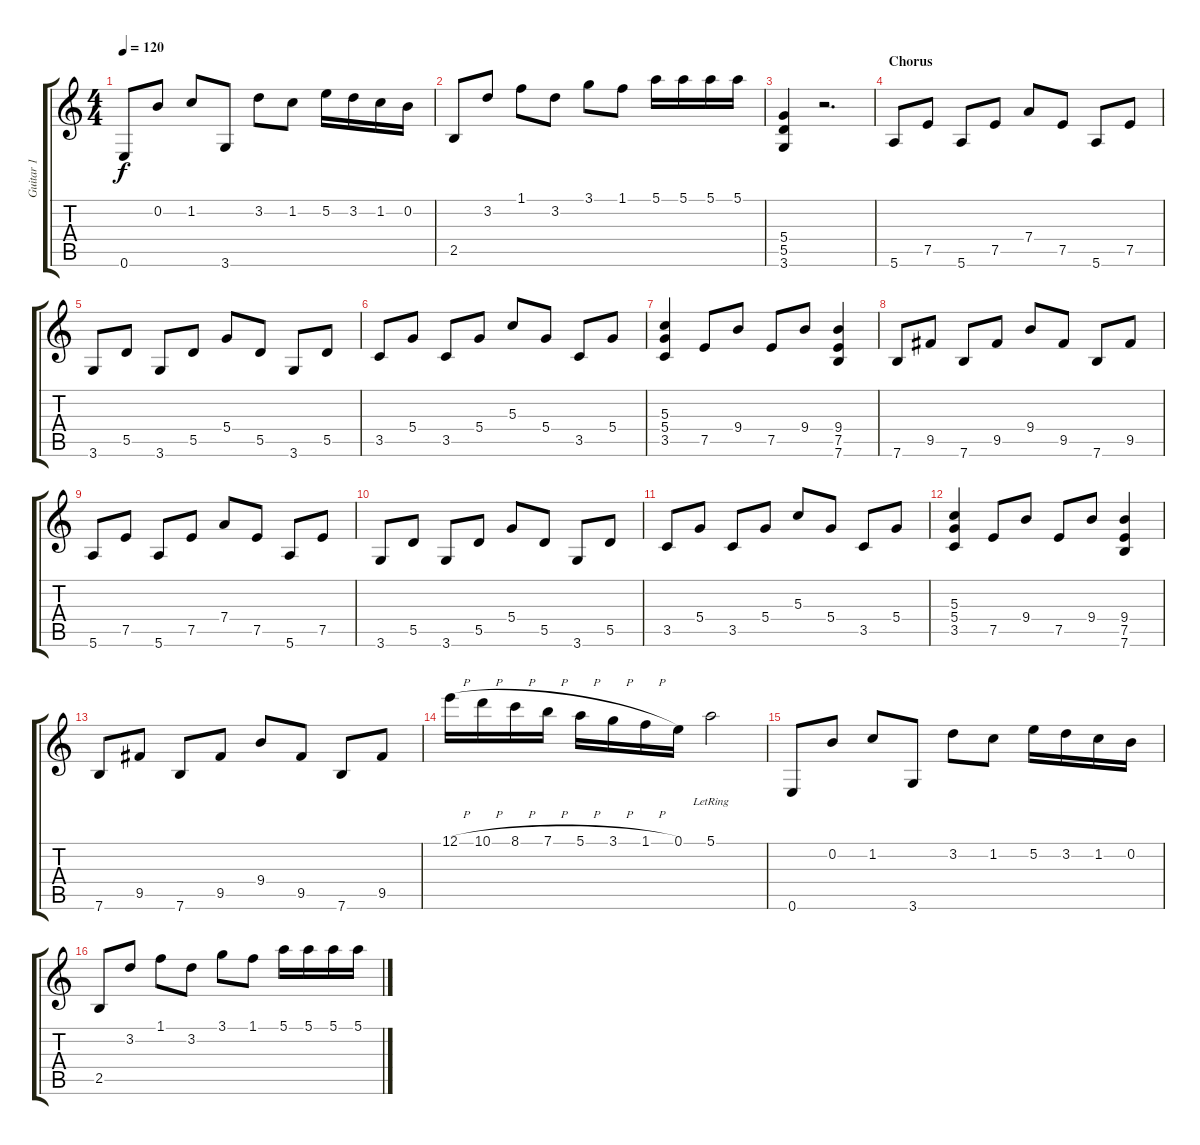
\track ("Guitar 1" "Guitar 1") {instrument acousticguitarnylon}
\staff {score tabs}
\tuning (E4 B3 G3 D3 A2 E2) {hide}
\ts (4 4)
\tempo 120
\clef g2
\ks c
0.6.8{dy f} 0.2.8 1.2.8 3.6.8 3.2.8 1.2.8 5.2.16 3.2.16 1.2.16 0.2.16 |
2.5.8 3.2.8 1.1.8 3.2.8 3.1.8 1.1.8 5.1.16 5.1.16 5.1.16 5.1.16 |
(5.4 5.5 3.6).4 r.2{d} |
\section ("" "Chorus")
5.6.8 7.5.8 5.6.8 7.5.8 7.4.8 7.5.8 5.6.8 7.5.8 |
3.6.8 5.5.8 3.6.8 5.5.8 5.4.8 5.5.8 3.6.8 5.5.8 |
3.5.8 5.4.8 3.5.8 5.4.8 5.3.8 5.4.8 3.5.8 5.4.8 |
(5.3 5.4 3.5).4 7.5.8 9.4.8 7.5.8 9.4.8 (9.4 7.5 7.6).4 |
7.6.8 9.5.8 7.6.8 9.5.8 9.4.8 9.5.8 7.6.8 9.5.8 |
5.6.8 7.5.8 5.6.8 7.5.8 7.4.8 7.5.8 5.6.8 7.5.8 |
3.6.8 5.5.8 3.6.8 5.5.8 5.4.8 5.5.8 3.6.8 5.5.8 |
3.5.8 5.4.8 3.5.8 5.4.8 5.3.8 5.4.8 3.5.8 5.4.8 |
(5.3 5.4 3.5).4 7.5.8 9.4.8 7.5.8 9.4.8 (9.4 7.5 7.6).4 |
7.6.8 9.5.8 7.6.8 9.5.8 9.4.8 9.5.8 7.6.8 9.5.8 |
12.1{h}.16 10.1{h}.16 8.1{h}.16 7.1{h}.16 5.1{h}.16 3.1{h}.16 1.1{h}.16 0.1.16 5.1{lr}.2 |
0.6.8 0.2.8 1.2.8 3.6.8 3.2.8 1.2.8 5.2.16 3.2.16 1.2.16 0.2.16 |
2.5.8 3.2.8 1.1.8 3.2.8 3.1.8 1.1.8 5.1.16 5.1.16 5.1.16 5.1.16
